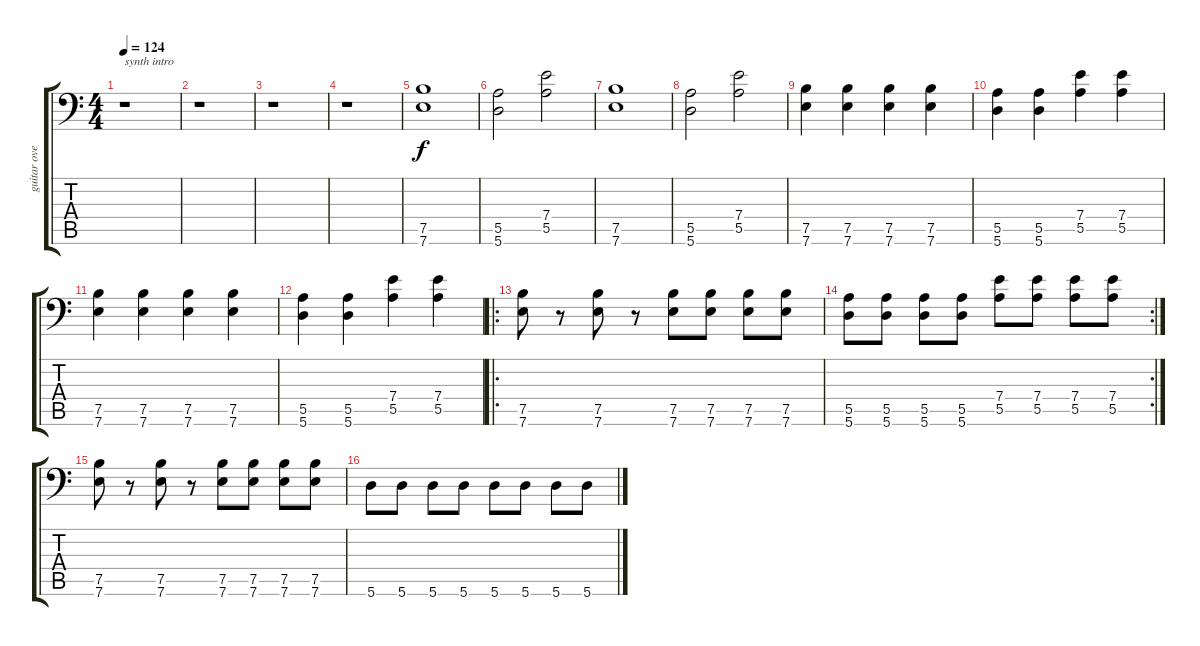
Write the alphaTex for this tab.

\track ("guitar overdub" "guitar ove") {instrument overdrivenguitar}
\staff {score tabs}
\tuning (B3 Gb3 D3 A2 E2 A1) {hide}
\ts (4 4)
\tempo 124
\clef f4
\ks c
r.1{txt "synth intro" dy f instrument overdrivenguitar} |
r.1 |
r.1 |
r.1 |
(7.5 7.6).1 |
(5.5 5.6).2 (7.4 5.5).2 |
(7.5 7.6).1 |
(5.5 5.6).2 (7.4 5.5).2 |
(7.5 7.6).4 (7.5 7.6).4 (7.5 7.6).4 (7.5 7.6).4 |
(5.5 5.6).4 (5.5 5.6).4 (7.4 5.5).4 (7.4 5.5).4 |
(7.5 7.6).4 (7.5 7.6).4 (7.5 7.6).4 (7.5 7.6).4 |
(5.5 5.6).4 (5.5 5.6).4 (7.4 5.5).4 (7.4 5.5).4 |
\ro
(7.5 7.6).8 r.8 (7.5 7.6).8 r.8 (7.5 7.6).8 (7.5 7.6).8 (7.5 7.6).8 (7.5 7.6).8 |
\rc 2
(5.5 5.6).8 (5.5 5.6).8 (5.5 5.6).8 (5.5 5.6).8 (7.4 5.5).8 (7.4 5.5).8 (7.4 5.5).8 (7.4 5.5).8 |
(7.5 7.6).8 r.8 (7.5 7.6).8 r.8 (7.5 7.6).8 (7.5 7.6).8 (7.5 7.6).8 (7.5 7.6).8 |
5.6.8 5.6.8 5.6.8 5.6.8 5.6.8 5.6.8 5.6.8 5.6.8
